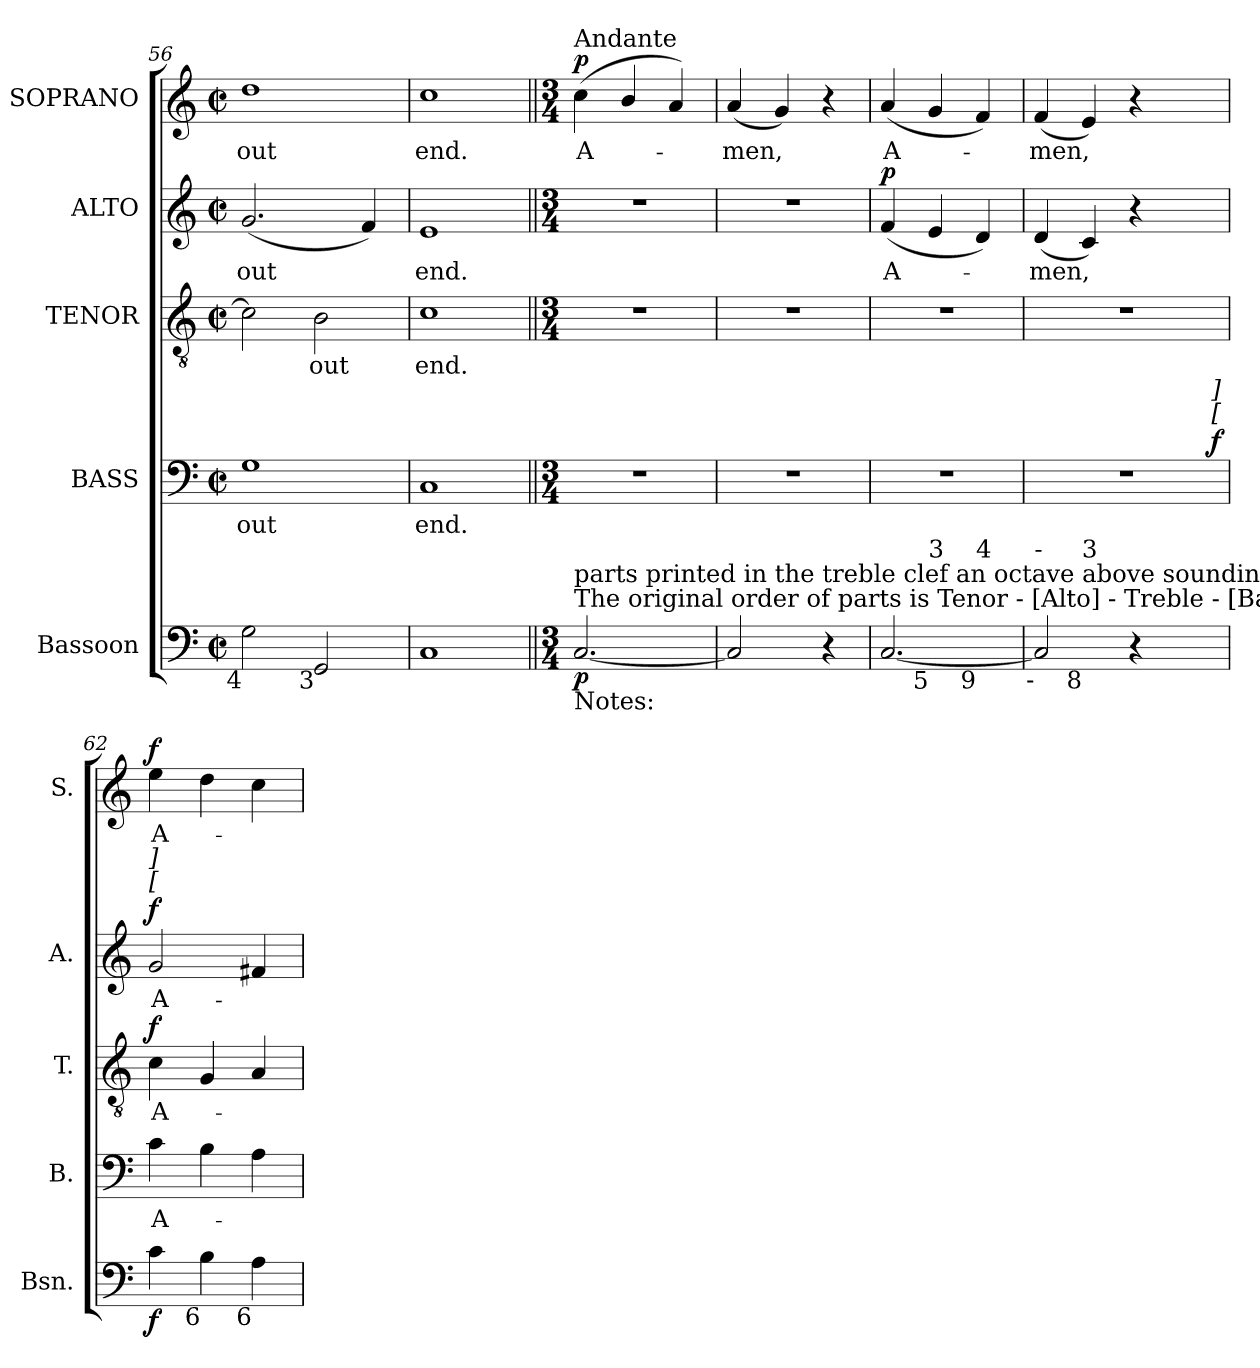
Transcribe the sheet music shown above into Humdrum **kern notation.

**kern	**dynam	**kern	**text	**dynam	**kern	**text	**dynam	**kern	**text	**dynam	**kern	**text	**dynam
*part5	*part5	*part4	*part4	*part4	*part3	*part3	*part3	*part2	*part2	*part2	*part1	*part1	*part1
*staff5	*staff5	*staff4	*staff4	*staff4	*staff3	*staff3	*staff3	*staff2	*staff2	*staff2	*staff1	*staff1	*staff1
*I"Bassoon	*	*I"BASS	*	*	*I"TENOR	*	*	*I"ALTO	*	*	*I"SOPRANO	*	*
*I'Bsn.	*	*I'B.	*	*	*I'T.	*	*	*I'A.	*	*	*I'S.	*	*
*clefF4	*	*clefF4	*	*	*clefGv2	*	*	*clefG2	*	*	*clefG2	*	*
*	*	*	*	*	*ITrd7c12	*	*	*	*	*	*	*	*
*k[]	*	*k[]	*	*	*k[]	*	*	*k[]	*	*	*k[]	*	*
*C:	*	*C:	*	*	*C:	*	*	*C:	*	*	*C:	*	*
*M2/2	*	*M2/2	*	*	*M2/2	*	*	*M2/2	*	*	*M2/2	*	*
*met(c|)	*	*met(c|)	*	*	*met(c|)	*	*	*met(c|)	*	*	*met(c|)	*	*
=56	=56	=56	=56	=56	=56	=56	=56	=56	=56	=56	=56	=56	=56
!	!	!	!LO:LY:b:color=#000000	!	!	!	!	!	!	!	!	!	!
!	!	!	!	!	!	!	!	!	!LO:LY:b:color=#000000	!	!	!	!
!LO:TX:b:rj:t=4	!	!	!	!	!	!	!	!	!	!	!	!	!
!	!	!	!	!	!	!	!	!	!	!	!	!LO:LY:b:color=#000000	!
2Gi\	.	1Gi	-out	.	2Ci\]	.	.	(2.gi/	-out	.	1ddi	-out	.
!LO:TX:b:rj:t=3	!	!	!	!	!	!	!	!	!	!	!	!	!
!	!	!	!	!	!	!LO:LY:b:color=#000000	!	!	!	!	!	!	!
2GGi/	.	.	.	.	2BBi\	-out	.	.	.	.	.	.	.
.	.	.	.	.	.	.	.	4fi/)	.	.	.	.	.
=57	=57	=57	=57	=57	=57	=57	=57	=57	=57	=57	=57	=57	=57
!	!	!	!LO:LY:b:color=#000000	!	!	!	!	!	!	!	!	!	!
!	!	!	!	!	!	!LO:LY:b:color=#000000	!	!	!	!	!	!	!
!	!	!	!	!	!	!	!	!	!LO:LY:b:color=#000000	!	!	!	!
!	!	!	!	!	!	!	!	!	!	!	!	!LO:LY:b:color=#000000	!
1Ci	.	1Ci	end.	.	1Ci	end.	.	1ei	end.	.	1cci	end.	.
!!LO:LB:g=z
=58||	=58||	=58||	=58||	=58||	=58||	=58||	=58||	=58||	=58||	=58||	=58||	=58||	=58||
*M3/4	*	*M3/4	*	*	*M3/4	*	*	*M3/4	*	*	*M3/4	*	*
!	!	!LO:N:vis=1	!	!	!LO:N:vis=1	!	!	!LO:N:vis=1	!	!	!	!	!
!	!	!	!	!	!	!	!	!	!	!	!LO:TX:a:t=Andante	!	!
!LO:TX:b:t=Notes&colon;	!	!	!	!	!	!	!	!	!	!	!	!	!
!LO:TX:t=The original order of parts is Tenor - [Alto] - Treble - [Bass - Instrumental Bass], with both the Alto and Tenor	!	!	!	!	!	!	!	!	!	!	!	!	!
!LO:TX:t=parts printed in the treble clef an octave above sounding pitch.	!	!	!	!	!	!	!	!	!	!	!	!	!
!	!	!	!	!	!	!	!	!	!	!	!	!LO:LY:b:color=#000000	!
[2.Ci/	p	2.r	.	.	2.r	.	.	2.r	.	.	(4cci\	A-	p
.	.	.	.	.	.	.	.	.	.	.	4bi/	.	.
.	.	.	.	.	.	.	.	.	.	.	4ai/)	.	.
=59	=59	=59	=59	=59	=59	=59	=59	=59	=59	=59	=59	=59	=59
!	!	!LO:N:vis=1	!	!	!LO:N:vis=1	!	!	!LO:N:vis=1	!	!	!	!	!
!	!	!	!	!	!	!	!	!	!	!	!	!LO:LY:b:color=#000000	!
2Ci/]	.	2.r	.	.	2.r	.	.	2.r	.	.	(4ai/	-men,	.
.	.	.	.	.	.	.	.	.	.	.	4gi/)	.	.
4r	.	.	.	.	.	.	.	.	.	.	4r	.	.
=60	=60	=60	=60	=60	=60	=60	=60	=60	=60	=60	=60	=60	=60
!	!	!LO:N:vis=1	!	!	!LO:N:vis=1	!	!	!	!	!	!	!	!
!	!	!	!	!	!	!	!	!	!LO:LY:b:color=#000000	!	!	!	!
!LO:TX:b:rj:t=6	!	!	!	!	!	!	!	!	!	!	!	!	!
!LO:TX:t=4	!	!	!	!	!	!	!	!	!	!	!	!	!
!	!	!	!	!	!	!	!	!	!	!	!	!LO:LY:b:color=#000000	!
*^	*	*	*	*	*	*	*	*	*	*	*	*	*
*	*^	*	*	*	*	*	*	*	*	*	*	*	*	*
[2.Ci/	4ryy	2ryy	.	2.r	.	.	2.r	.	.	(4fi/	A-	p	(4ai/	A-	.
!	!LO:TX:b:rj:t=5	!	!	!	!	!	!	!	!	!	!	!	!	!	!
!	!LO:TX:t=3	!	!	!	!	!	!	!	!	!	!	!	!	!	!
.	2ryy	.	.	.	.	.	.	.	.	4ei/	.	.	4gi/	.	.
!	!	!LO:TX:b:rj:t=9	!	!	!	!	!	!	!	!	!	!	!	!	!
!	!	!LO:TX:t=4	!	!	!	!	!	!	!	!	!	!	!	!	!
.	.	4ryy	.	.	.	.	.	.	.	4di/)	.	.	4fi/)	.	.
=61	=61	=61	=61	=61	=61	=61	=61	=61	=61	=61	=61	=61	=61	=61	=61
!	!	!	!	!LO:N:vis=1	!	!	!LO:N:vis=1	!	!	!	!	!	!	!	!
*v	*v	*v	*	*	*	*	*	*	*	*	*	*	*	*	*
*^	*	*	*	*	*	*	*	*	*	*	*	*	*
*	*^	*	*	*	*	*	*	*	*	*	*	*	*	*
!	!	!	!	!	!	!	!	!	!	!	!LO:LY:b:color=#000000	!	!	!	!
*v	*v	*v	*	*	*	*	*	*	*	*	*	*	*	*	*
*^	*	*	*	*	*	*	*	*	*	*	*	*	*
*	*^	*	*	*	*	*	*	*	*	*	*	*	*	*
!LO:TX:b:rj:t=-	!	!	!	!	!	!	!	!	!	!	!	!	!	!	!
!LO:TX:t=-	!	!	!	!	!	!	!	!	!	!	!	!	!	!	!
!	!	!	!	!	!	!	!	!	!	!	!	!	!	!LO:LY:b:color=#000000	!
*	*v	*v	*	*^	*	*	*	*	*	*	*	*	*	*	*
2Ci/]	4ryy	.	2.r	2ryy	.	.	2.r	.	.	(4di/	-men,	.	(4fi/	-men,	.
!	!LO:TX:b:rj:t=8	!	!	!	!	!	!	!	!	!	!	!	!	!	!
!	!LO:TX:t=3	!	!	!	!	!	!	!	!	!	!	!	!	!	!
.	2ryy	.	.	.	.	.	.	.	.	4ci/)	.	.	4ei/)	.	.
4r	.	.	.	8ryy	.	.	.	.	.	4r	.	.	4r	.	.
.	.	.	.	16ryy	.	.	.	.	.	.	.	.	.	.	.
.	.	.	.	32ryy	.	.	.	.	.	.	.	.	.	.	.
.	.	.	.	64ryy	.	.	.	.	.	.	.	.	.	.	.
.	.	.	.	128...ryy	.	.	.	.	.	.	.	.	.	.	.
!	!	!	!	!LO:TX:a:i:t=[	!	!	!	!	!	!	!	!	!	!	!
!	!	!	!	!LO:TX:a:i:t=]	!	!	!	!	!	!	!	!	!	!	!
.	.	.	.	1024ryy	.	f	.	.	.	.	.	.	.	.	.
*v	*v	*	*	*	*	*	*	*	*	*	*	*	*	*	*
*	*	*v	*v	*	*	*	*	*	*	*	*	*	*	*
=62	=62	=62	=62	=62	=62	=62	=62	=62	=62	=62	=62	=62	=62
*^	*	*^	*	*	*	*	*	*	*	*	*	*	*
!	!	!	!	!	!LO:LY:b:color=#000000	!	!	!	!	!	!	!	!	!	!
*v	*v	*	*	*	*	*	*	*	*	*	*	*	*	*	*
*	*	*v	*v	*	*	*	*	*	*	*	*	*	*	*
*^	*	*^	*	*	*	*	*	*	*	*	*	*	*
!	!	!	!	!	!	!	!	!LO:LY:b:color=#000000	!	!	!	!	!	!	!
*v	*v	*	*	*	*	*	*	*	*	*	*	*	*	*	*
*	*	*v	*v	*	*	*	*	*	*	*	*	*	*	*
*^	*	*^	*	*	*	*	*	*	*	*	*	*	*
!	!	!	!	!	!	!	!	!	!	!	!LO:LY:b:color=#000000	!	!	!	!
*v	*v	*	*	*	*	*	*	*	*	*	*	*	*	*	*
*	*	*v	*v	*	*	*	*	*	*	*	*	*	*	*
*^	*	*^	*	*	*	*	*	*	*	*	*	*	*
!	!	!	!	!	!	!	!	!	!	!LO:TX:a:i:t=[	!	!	!	!	!
!	!	!	!	!	!	!	!	!	!	!LO:TX:a:i:t=]	!	!	!	!	!
!	!	!	!	!	!	!	!	!	!	!	!	!	!	!LO:LY:b:color=#000000	!
*v	*v	*	*	*	*	*	*	*	*	*	*	*	*	*	*
*	*	*v	*v	*	*	*	*	*	*	*	*	*	*	*
4ci\	f	4ci\	A-	.	4Ci\	A-	f	2gi/	A-	f	4eei\	A-	f
!LO:TX:b:rj:t=6	!	!	!	!	!	!	!	!	!	!	!	!	!
4Bi\	.	4Bi\	.	.	4GGi/	.	.	.	.	.	4ddi\	.	.
!LO:TX:b:rj:t=6	!	!	!	!	!	!	!	!	!	!	!	!	!
4Ai\	.	4Ai\	.	.	4AAi/	.	.	4f#Xi/	.	.	4cci\	.	.
=	=	=	=	=	=	=	=	=	=	=	=	=	=
*-	*-	*-	*-	*-	*-	*-	*-	*-	*-	*-	*-	*-	*-
